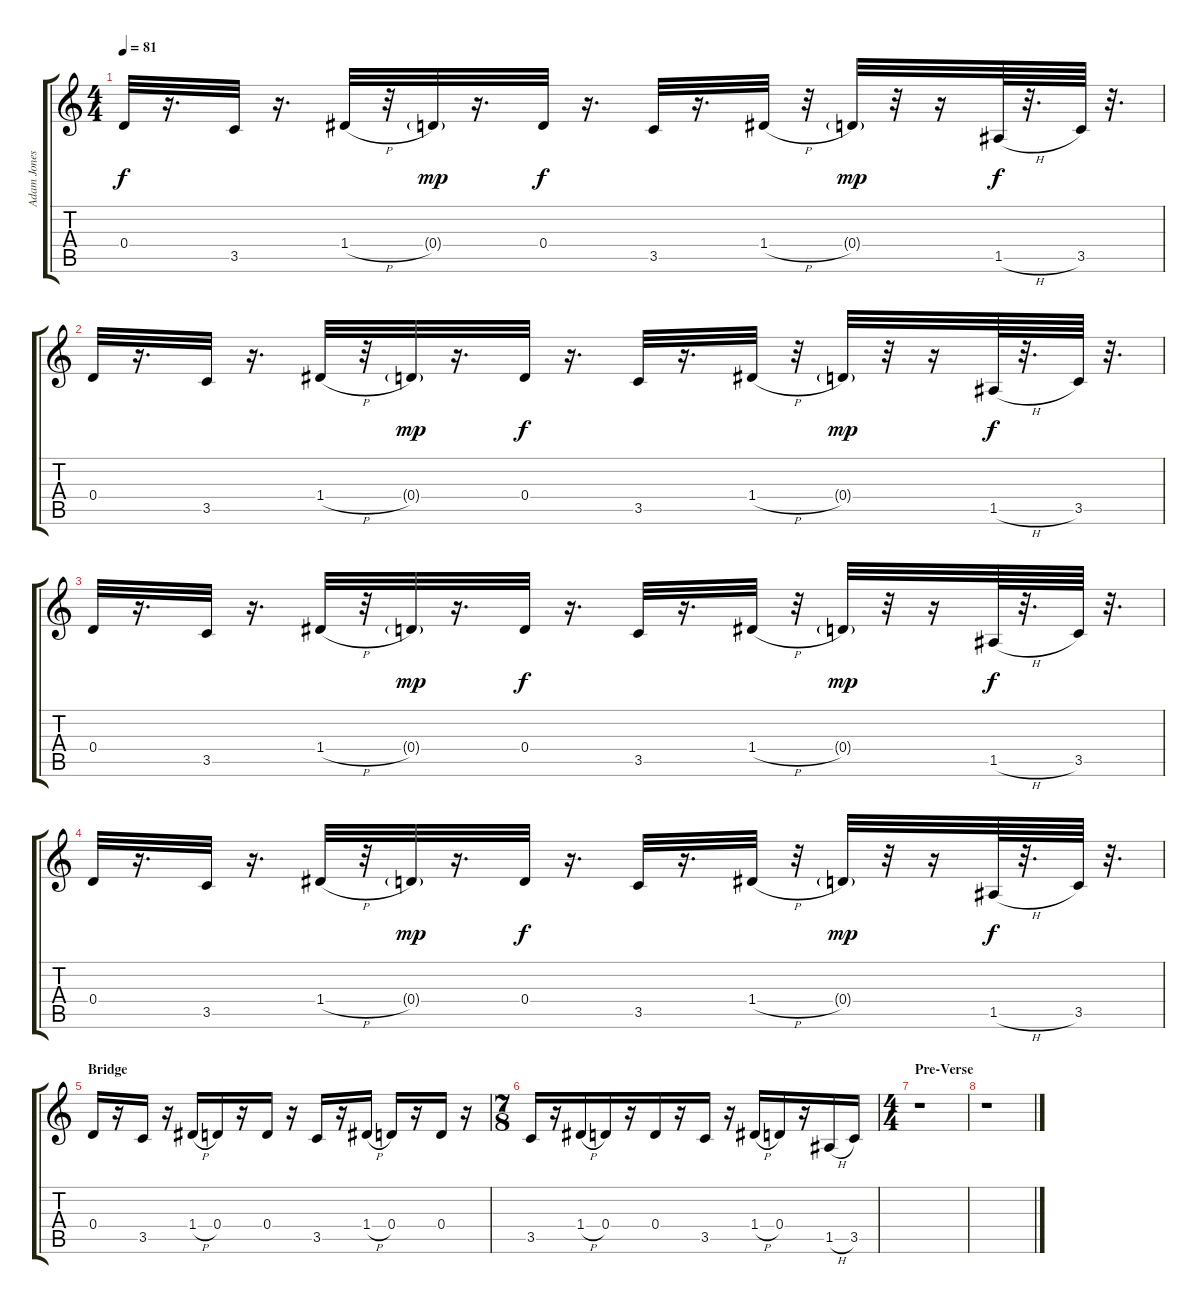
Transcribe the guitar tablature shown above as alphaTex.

\track ("Adam Jones" "Adam Jones") {instrument electricguitarmuted}
\staff {score tabs}
\tuning (E4 B3 G3 D3 A2 D2) {hide}
\ts (4 4)
\tempo 81
\clef g2
\ks c
0.4.32{dy f} r.16{d} 3.5.32 r.16{d} 1.4{h}.32 r.32 0.4{g}.32{dy mp} r.16{d} 0.4.32{dy f} r.16{d} 3.5.32 r.16{d} 1.4{h}.32 r.32 0.4{g}.32{dy mp} r.32 r.16 1.5{h}.64{dy f} r.32{d} 3.5.64 r.32{d} |
0.4.32 r.16{d} 3.5.32 r.16{d} 1.4{h}.32 r.32 0.4{g}.32{dy mp} r.16{d} 0.4.32{dy f} r.16{d} 3.5.32 r.16{d} 1.4{h}.32 r.32 0.4{g}.32{dy mp} r.32 r.16 1.5{h}.64{dy f} r.32{d} 3.5.64 r.32{d} |
0.4.32 r.16{d} 3.5.32 r.16{d} 1.4{h}.32 r.32 0.4{g}.32{dy mp} r.16{d} 0.4.32{dy f} r.16{d} 3.5.32 r.16{d} 1.4{h}.32 r.32 0.4{g}.32{dy mp} r.32 r.16 1.5{h}.64{dy f} r.32{d} 3.5.64 r.32{d} |
0.4.32 r.16{d} 3.5.32 r.16{d} 1.4{h}.32 r.32 0.4{g}.32{dy mp} r.16{d} 0.4.32{dy f} r.16{d} 3.5.32 r.16{d} 1.4{h}.32 r.32 0.4{g}.32{dy mp} r.32 r.16 1.5{h}.64{dy f} r.32{d} 3.5.64 r.32{d} |
\section ("" "Bridge")
0.4.16 r.16 3.5.16 r.16 1.4{h}.16 0.4.16 r.16 0.4.16 r.16 3.5.16 r.16 1.4{h}.16 0.4.16 r.16 0.4.16 r.16 |
\ts (7 8)
3.5.16 r.16 1.4{h}.16 0.4.16 r.16 0.4.16 r.16 3.5.16 r.16 1.4{h}.16 0.4.16 r.16 1.5{h}.16 3.5.16 |
\ts (4 4)
\section ("" "Pre-Verse")
r.1 |
r.1
